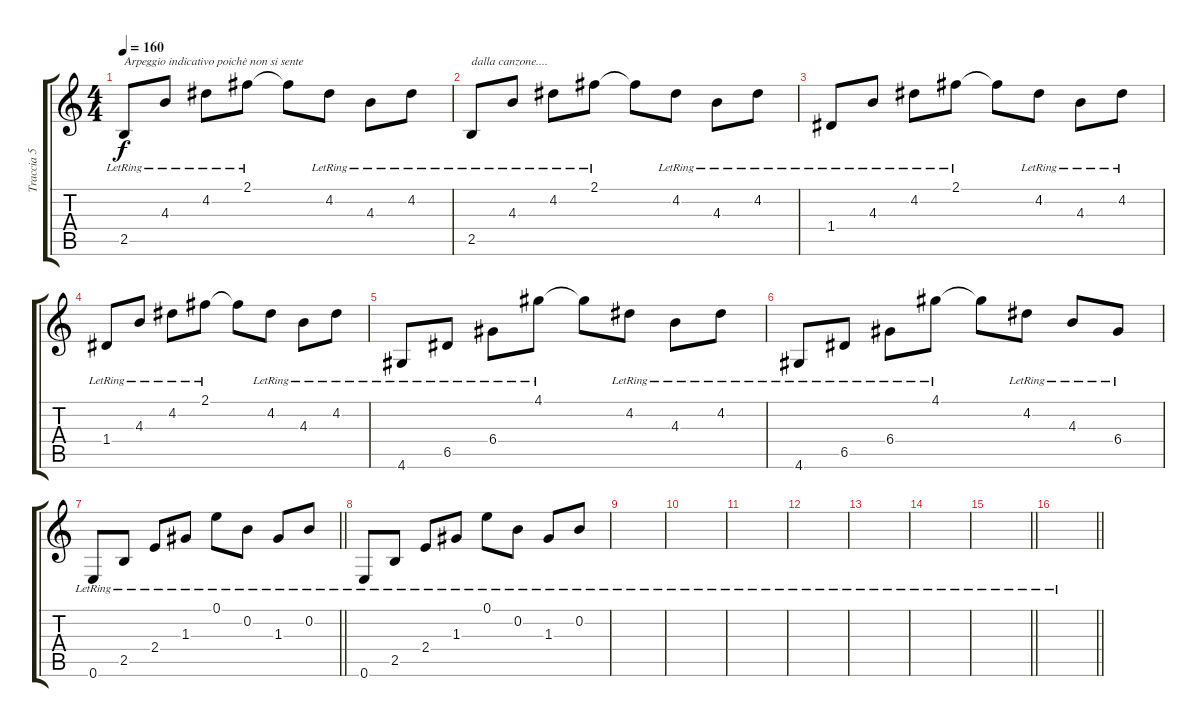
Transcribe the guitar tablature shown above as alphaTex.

\track ("Traccia 5" "Traccia 5") {instrument electricguitarjazz}
\staff {score tabs}
\tuning (E4 B3 G3 D3 A2 E2) {hide}
\ts (4 4)
\tempo 160
\clef g2
\ks c
2.5{lr}.8{txt "Arpeggio indicativo poichè non si sente" dy f volume 10 instrument acousticguitarsteel} 4.3{lr}.8 4.2{lr}.8 2.1{lr}.8 2.1{t}.8 4.2{lr}.8 4.3{lr}.8 4.2{lr}.8 |
2.5{lr}.8{txt "dalla canzone...."} 4.3{lr}.8 4.2{lr}.8 2.1{lr}.8 2.1{t}.8 4.2{lr}.8 4.3{lr}.8 4.2{lr}.8 |
1.4{lr}.8 4.3{lr}.8 4.2{lr}.8 2.1{lr}.8 2.1{t}.8 4.2{lr}.8 4.3{lr}.8 4.2{lr}.8 |
1.4{lr}.8 4.3{lr}.8 4.2{lr}.8 2.1{lr}.8 2.1{t}.8 4.2{lr}.8 4.3{lr}.8 4.2{lr}.8 |
4.6{lr}.8 6.5{lr}.8 6.4{lr}.8 4.1{lr}.8 4.1{t}.8 4.2{lr}.8 4.3{lr}.8 4.2{lr}.8 |
4.6{lr}.8 6.5{lr}.8 6.4{lr}.8 4.1{lr}.8 4.1{t}.8 4.2{lr}.8 4.3{lr}.8 6.4{lr}.8 |
\barLineRight lightlight
0.6{lr}.8 2.5{lr}.8 2.4{lr}.8 1.3{lr}.8 0.1{lr}.8 0.2{lr}.8 1.3{lr}.8 0.2{lr}.8 |
0.6{lr}.8 2.5{lr}.8 2.4{lr}.8 1.3{lr}.8 0.1{lr}.8 0.2{lr}.8 1.3{lr}.8 0.2{lr}.8 |
|
|
|
|
|
|
\barLineRight lightlight
|
\barLineRight lightlight
